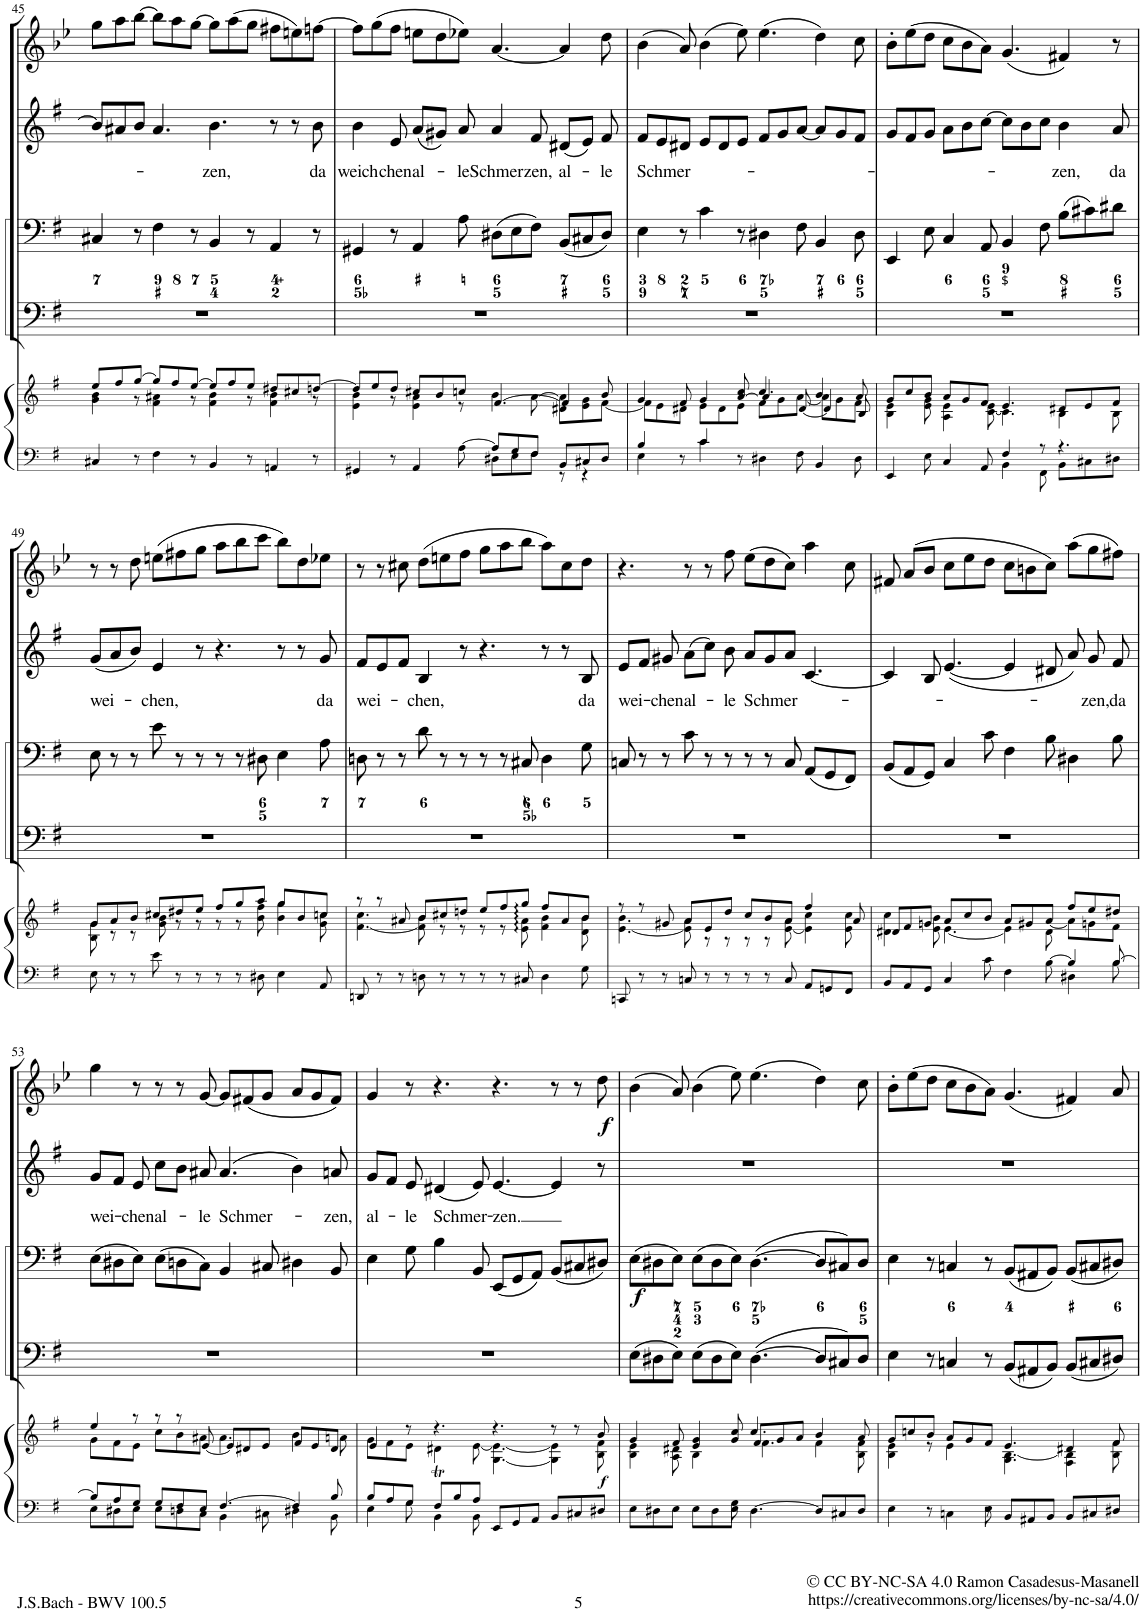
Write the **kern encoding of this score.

**kern	**kern	**kern	**kern	**kern	**text	**kern
*part5	*part5	*part4	*part3	*part2	*part2	*part1
*staff6	*staff5	*staff4	*staff3	*staff2	*staff2	*staff1
*I"Piano reduction	*	*I"Contrabass	*I"Violoncellos	*I"Alto	*	*I"Oboe d'amore
*I'Pno	*	*I'Cb	*	*	*	*I'Ob
!!LO:PB:g=z
*clefF4	*clefG2	*clefF4	*clefF4	*clefG2	*	*clefG2
*	*	*Trd7c12	*	*	*	*Trd2c3
*k[f#]	*k[f#]	*k[f#]	*k[f#]	*k[f#]	*	*k[b-e-]
*M12/8	*M12/8	*M12/8	*M12/8	*M12/8	*	*M12/8
=45	=45	=45	=45	=45	=45	=45
*	*^	*	*	*	*	*
4C#X/	8ee/L	4g\ 4b\	1.r	4C#X/	8b/L]	.	8gg\L
.	8ff#/	.	.	.	8a#X/	.	8aa\
8r	[8gg/J	8r	.	8r	8b/J	.	[8bb-\J
4F#\	8gg/L]	4f#\ 4a#X\	.	4F#\	4.a#/	.	8bb-\L]
.	8ff#/	.	.	.	.	.	8aa\
8r	[8ee/J	8r	.	8r	.	.	[8gg\J
!	!	!	!	!	!	!LO:LY:b	!
4BB/	8ee/L]	4f#\ 4b\	.	4BB/	4.b\	-zen,	8gg\L]
.	8ff#/	.	.	.	.	.	(8aa\
8r	8ee/J	8r	.	8r	.	.	8gg\J
4AAn/	8dd#X/L	4f#\ 4b\	.	4AA/	8r	.	8ff#X\L
.	8cc#X/	.	.	.	8r	.	8een\)
!	!	!	!	!	!	!LO:LY:b	!
8r	[8ddn/J	8r	.	8r	8b\	da	[8ffn\J
=46	=46	=46	=46	=46	=46	=46	=46
*^	*	*	*	*	*	*	*
!	!	!	!	!	!	!	!LO:LY:b	!
4GG#X/	4ryy	8dd/L]	4e\ 4b\	1.r	4GG#X/	4b\	weich-	8ff\L]
.	.	8ee/	.	.	.	.	.	(8gg\
!	!	!	!	!	!	!	!LO:LY:b	!
8r	8ryy	8dd/J	8r	.	8r	8e/	-chen	8ff\J
!	!	!	!	!	!	!	!LO:LY:b	!
4AA/	4ryy	8cc#X/L	4e\ 4a\	.	4AA/	(8a/L	al-	8een\L
.	.	8b/	.	.	.	8g#X/J)	.	8dd\
!	!	!	!	!	!	!	!LO:LY:b	!
[>8A\	8ryy	8ccn/J	8r	.	8A\	8a/	-le	8ee-X\J)
!	!	!	!	!	!	!	!LO:LY:b	!
8A/L]	8D#X\L	[>4.f#/	4b\	.	(8D#X\L	4a/	Schmer-	[4.a/
8G/	8E\	.	.	.	8E\	.	.	.
!	!	!	!	!	!	!	!LO:LY:b	!
8F#/J	8F#\J	.	[>8a\	.	8F#\J)	8f#/	-zen,	.
!	!	!	!	!	!	!	!LO:LY:b	!
8BB/L	8r	4f#/]	8d#X\ 8a\]L	.	(8BB/L	(8d#X/L	al-	4a/]
8C#X/	4r	.	8e\ 8g\	.	8C#X/	8e/J)	.	.
!	!	!	!	!	!	!	!LO:LY:b	!
8D#/J	.	8b/	[8f#\J	.	8D#/J)	8f#/	-le	8dd\
=47	=47	=47	=47	=47	=47	=47	=47	=47
*	*	*	*^	*	*	*	*	*
!	!	!	!	!	!	!	!	!LO:LY:b	!
4B/	4E\	4g/	8f#\L]	4ryy	1.r	4E\	8f#/L	Schmer-	(4b-\
.	.	.	8e\	.	.	.	8e/	.	.
8ryy	8r	8f#/	8d#X\J	8ryy	.	8r	8d#X/J	.	8a/)
4c/	4c\	4g/	8e\L	4ryy	.	4c\	8e/L	.	(4b-\
.	.	.	8d#\	.	.	.	8d#/	.	.
2..ryy	8r	[8a/ 8cc/	8e\J	8ryy	.	8r	8e/J	.	8ee-\)
.	4D#X\	4.cc/	8f#\L	4a/]	.	4D#X\	8f#/L	.	(4.ee-\
.	.	.	8g\	.	.	.	8g/	.	.
.	8F#\	.	[8a\J	[<8d#/	.	8F#\	[8a/J	.	.
.	4BB/	4b/	8a\L]	4d#/]	.	4BB/	8a/L]	.	4dd\)
.	.	.	8g\	.	.	.	8g/	.	.
.	8D#\	8a/	8f#\J	8B/	.	8D#\	8f#/J	.	8cc\
*	*	*	*v	*v	*	*	*	*	*
=48	=48	=48	=48	=48	=48	=48	=48	=48
4EE/	2.ryy	8g/L	4B\ 4e\	1.r	4EE/	8g/L	.	8b-'\L
.	.	8cc/	.	.	.	8f#/	.	(8ee-\
8E\	.	8b/J	8e\ 8g\	.	8E\	8g/J	.	8dd\J
4C/	.	8a/L	4A\ 4e\	.	4C/	8a\L	.	8cc\L
.	.	8g/	.	.	.	8b\	.	8b-\
8AA/	.	8f#/J	[8c\ 8e\	.	8AA/	[8cc\J	.	8a\J)
4F#/	4BB\	4.e/	4.c\]	.	4BB/	8cc\L]	.	(4.g/
.	.	.	.	.	.	8b\	.	.
8r	8FF#\	.	.	.	8F#\	8cc\J	.	.
!	!	!	!	!	!	!	!LO:LY:b	!
4.r	8BB\L	8d#X/L	4B\	.	(8B\L	4b\	-zen,	4f#X/)
.	8C#X\	8e/	.	.	8c#X\)	.	.	.
!	!	!	!	!	!	!	!LO:LY:b	!
.	8D#X\J	8f#/J	8B\	.	8d#X\J	8a/	da	8r
!!LO:LB:g=z
=49	=49	=49	=49	=49	=49	=49	=49	=49
!	!	!	!	!	!	!	!LO:LY:b	!
*v	*v	*	*	*	*	*	*	*
8E\	8g/L	8B\ 8g\	1.r	8E\	(8g/L	wei-	8r
8r	8a/	8r	.	8r	8a/	.	8r
8r	8b/J	8r	.	8r	8b/J)	.	8dd\
!	!	!	!	!	!	!LO:LY:b	!
8e\	8cc#X/L	8g\ 8b\	.	8e\	4e/	-chen,	(8een\L
8r	8dd#X/	8r	.	8r	.	.	8ff#X\
8r	8ee/J	8r	.	8r	8r	.	8gg\J
8r	8ff#/L	8r	.	8r	4.r	.	8aa\L
8r	8gg/	8r	.	8r	.	.	8bb-\
8D#X\	8aa/J	8b\ 8ff#\	.	8D#X\	.	.	8ccc\J
4E\	8gg/L	4b\ 4gg\	.	4E\	8r	.	8bb-\L)
.	8b/	.	.	.	8r	.	8dd\
!	!	!	!	!	!	!LO:LY:b	!
8AA/	8ccn/J	8g\ 8cc\	.	8A\	8g/	da	8ee-X\J
=50	=50	=50	=50	=50	=50	=50	=50
!	!	!	!	!	!	!LO:LY:b	!
8DDn/	8r	[4.f#\ 4.cc\	1.r	8Dn\	8f#/L	wei-	8r
8r	8r	.	.	8r	8e/	.	8r
8r	8a#X/	.	.	8r	8f#/J	.	8cc#X\
!	!	!	!	!	!	!LO:LY:b	!
8Dn\	8b/L	8f#\] 8b\	.	8d\	4B/	-chen,	(8dd\L
8r	8cc#X/	8r	.	8r	.	.	8een\
8r	8ddn/J	8r	.	8r	8r	.	8ff\J
8r	8ee/L	8r	.	8r	4.r	.	8gg\L
8r	8ff#/	8r	.	8r	.	.	8aa\
8C#X/	8gg:/J	8e\ 8a#\	.	8C#X/	.	.	8bb-\J
4D\	8ff#/L	4f#\ 4b\	.	4D\	8r	.	8aa\L)
.	8a#/	.	.	.	8r	.	8cc#\
!	!	!	!	!	!	!LO:LY:b	!
8G\	8b/J	8d\ 8b\	.	8G\	8B/	da	8dd\J
=51	=51	=51	=51	=51	=51	=51	=51
!	!	!	!	!	!	!LO:LY:b	!
8CCn/	8r	[4.e\ 4.b\	1.r	8Cn/	8e/L	wei-	4.r
8r	8r	.	.	8r	8f#/J	.	.
!	!	!	!	!	!	!LO:LY:b	!
8r	8g#X/	.	.	8r	8g#X/	-chen	.
!	!	!	!	!	!	!LO:LY:b	!
8Cn/	8a/L	8e\] 8a\	.	8c\	(8a\L	al-	8r
8r	8e/	8r	.	8r	8cc\J)	.	8r
!	!	!	!	!	!	!LO:LY:b	!
8r	8dd/J	8r	.	8r	8b\	-le	8ff\
!	!	!	!	!	!	!LO:LY:b	!
8r	8cc/L	8r	.	8r	8a/L	Schmer-	(8ee-\L
8r	8b/	8r	.	8r	8g#/	.	8dd\
8C/	8a/J	[8e\ 8a\	.	8C/	8a/J	.	8cc\J)
8AA/L	4ff#/	4e\] 4cc\	.	(8AA/L	[4.c/	.	4aa\
8GGn/	.	.	.	8GG/	.	.	.
8FF#/J	8a/	8e\ 8cc\	.	8FF#/J)	.	.	8cc\
=52	=52	=52	=52	=52	=52	=52	=52
*^	*	*	*	*	*	*	*
2.ryy	8BB/L	8d#X/L	4d#\ 4cc\	1.r	(8BB/L	4c/]	.	8f#X/
.	8AA/	8f#/	.	.	8AA/	.	.	(8a/L
.	8GG/J	8gn/J	8e\ 8b\	.	8GG/J)	8B/	.	8b-/J
.	4C/	8a/L	[4.e\	.	4C/	([4.e/	.	8cc\L
.	.	8cc/	.	.	.	.	.	8ee-\
.	8c\	8b/J	.	.	8c\	.	.	8dd\J
4.ryy	4F#\	8a/L	4e\]	.	4F#\	4e/]	.	8cc\L
.	.	8g#X/	.	.	.	.	.	8bn\
.	[>8B\	[<8a/J	8d#\	.	8B\	8d#X/	.	8cc\J)
4B/]	4D#X\	8ff#/L	8a\L]	.	4D#X\	8a/)	.	(8aa\L
!	!	!	!	!	!	!	!LO:LY:b	!
.	.	8ee/	8gn\	.	.	8g/	-zen,	8gg\
!	!	!	!	!	!	!	!LO:LY:b	!
[8B/	8B\	8dd#X/J	8f#\J	.	8B\	8f#/	da	8ff#X\J)
!!LO:LB:g=z
=53	=53	=53	=53	=53	=53	=53	=53	=53
!	!	!	!	!	!	!	!LO:LY:b	!
8B/L]	8E\L	4ee/	8g\L	1.r	(8E\L	8g/L	wei-	4gg\
8A/	8D#X\	.	8f#\	.	8D#X\	8f#/J	.	.
!	!	!	!	!	!	!	!LO:LY:b	!
8G/J	8E\J	8r	8e\J	.	8E\J)	8e/	-chen	8r
!	!	!	!	!	!	!	!LO:LY:b	!
8G/L	8E\L	8r	8cc\L	.	(8E\L	8cc\L	al-	8r
8F#/	8Dn\	8r	8b\	.	8Dn\	8b\J	.	8r
!	!	!	!	!	!	!	!LO:LY:b	!
8E/J	8C\J	[<8e/	8a#X\J	.	8C\J)	8a#X/	-le	[8g/
!	!	!	!	!	!	!	!LO:LY:b	!
[4.F#/	4BB\	8e/L]	4.a#\	.	4BB/	(4.a#/	Schmer-	8g/L]
.	.	8d#X/	.	.	.	.	.	(8f#X/
.	8C#X\	8e/J	.	.	8C#X/	.	.	8g/J
4F#/]	4D#X\	8f#/L	4b\	.	4D#X\	4b\)	.	8a/L
.	.	8e/	.	.	.	.	.	8g/
!	!	!	!	!	!	!	!LO:LY:b	!
8B/	8BB\	8d#/J	8an\	.	8BB/	8an/	-zen,	8f#/J)
=54	=54	=54	=54	=54	=54	=54	=54	=54
!	!	!	!	!	!	!	!LO:LY:b	!
8B/L	4E\	4e/	8g\L	1.r	4E\	8g/L	al-	4g/
8A/	.	.	8f#\	.	.	8f#/J	.	.
!	!	!	!	!	!	!	!LO:LY:b	!
8G/J	8G\	8r	8e\J	.	8G\	8e/	-le	8r
!	!	!	!	!	!	!	!LO:LY:b	!
8F#/L	4BB\	4.r	4d#Xt\	.	4B\	(4d#X/	Schmer-	4.r
8B/	.	.	.	.	.	.	.	.
8A/J	8BB\	.	[8e\	.	8BB/	8e/)	.	.
!	!	!	!	!	!	!	!LO:LY:b	!
8EE/L	2.ryy	4.r	[4.G\ 4.e\_	.	(8EE/L	[4.e/	-zen.	4.r
8GG/	.	.	.	.	8GG/	.	.	.
8AA/J	.	.	.	.	8AA/J)	.	.	.
8BB/L	.	8r	4G\] 4e\]	.	(8BB/L	4e/]	.	8r
8C#X/	.	8r	.	.	8C#X/	.	.	8r
8D#X/J	.	8b/	8B\ 8f#\	.	8D#X/J)	8r	.	8dd\
=55	=55	=55	=55	=55	=55	=55	=55	=55
*	*	*	*^	*	*	*	*	*
8ryy	8E\L	4g/	4B\ 4e\	2.ryy	(8E\L	(8E\L	1.r	.	(4b-\
.	8D#X\	.	.	.	8D#X\	8D#X\	.	.	.
.	8E\J	8f#/	8A\ 8d#X\	.	8E\J)	8E\J)	.	.	8a/)
.	8E\L	4e/ 4g/	4B\	.	(8E\L	(8E\L	.	.	(4b-\
.	8D#\	.	.	.	8D#\	8D#\	.	.	.
8G\	8E\J	8g/ 8cc/	8ryy	.	8E\J)	8E\J)	.	.	8ee-\)
2.ryy	[4.D#\	4.cc/	4.f#\	8f#/L	([4.D#\	([4.D#\	.	.	(4.ee-\
.	.	.	.	8g/	.	.	.	.	.
.	.	.	.	8a/J	.	.	.	.	.
.	8D#/L]	4b/	4f#\	4.ryy	8D#/L]	8D#/L]	.	.	4dd\)
.	8C#X/	.	.	.	8C#X/)	8C#X/)	.	.	.
.	8D#/J	8a/	8B\ 8f#\	.	8D#/J	8D#/J	.	.	8cc\
*	*	*	*v	*v	*	*	*	*	*
=56	=56	=56	=56	=56	=56	=56	=56	=56
8ryy	4E\	8g/L	4B\ 4e\	4E\	4E\	1.r	.	8b-'\L
.	.	8ccn/	.	.	.	.	.	(8ee-\
.	8r	8b/J	8r	8r	8r	.	.	8dd\J
.	4Cn\	8a/L	4e\	4Cn/	4Cn/	.	.	8cc\L
.	.	8g/	.	.	.	.	.	8b-\
8E\	8r	8f#/J	8ryy	8r	8r	.	.	8a\J)
2.ryy	8BB/L	4.e/	4.G\ [4.B\	(8BB/L	(8BB/L	.	.	(4.g/
.	8AA#X/	.	.	8AA#X/	8AA#X/	.	.	.
.	8BB/J	.	.	8BB/J)	8BB/J)	.	.	.
.	8BB/L	4d#X/	4F#\ 4B\]	(8BB/L	(8BB/L	.	.	4f#X/)
.	8C#X/	.	.	8C#X/	8C#X/	.	.	.
.	8D#X/J	8f#/	8B\ 8f#\	8D#X/J)	8D#X/J)	.	.	8a/
*v	*v	*	*	*	*	*	*	*
*	*v	*v	*	*	*	*	*
=	=	=	=	=	=	=
*-	*-	*-	*-	*-	*-	*-
